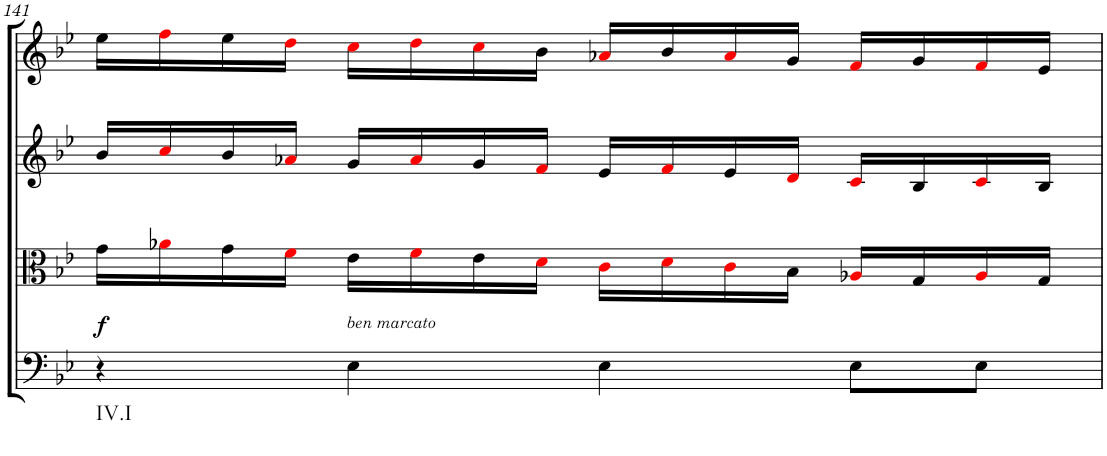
**kern	**dynam	**kern	**kern	**kern
*part4	*part4	*part3	*part2	*part1
*staff4	*staff4	*staff3	*staff2	*staff1
*I"Violoncello.	*	*I"Viola.	*I"Violino II.	*I"Violino I.
*I'Vc	*	*I'Vla	*I'Vln	*I'Vln
!!LO:PB:g=z
*clefF4	*	*clefC3	*clefG2	*clefG2
*k[b-e-]	*	*k[b-e-]	*k[b-e-]	*k[b-e-]
*B-:	*	*B-:	*B-:	*B-:
*M4/4	*	*M4/4	*M4/4	*M4/4
*met(c)	*	*met(c)	*met(c)	*met(c)
=141	=141	=141	=141	=141
!LO:TX:b:t=IV.I	!	!	!	!
!	!LO:DY:a	!	!	!
4r	f	16g\LL	16b-/LL	16ee-\LL
.	.	16a-Xi\	16cci/	16ffi\
.	.	16g\	16b-/	16ee-\
.	.	16fi\JJ	16a-Xi/JJ	16ddi\JJ
!LO:TX:a:i:t=ben marcato	!	!	!	!
4E-\	.	16e-\LL	16g/LL	16cci\LL
.	.	16fi\	16a-i/	16ddi\
.	.	16e-\	16g/	16cci\
.	.	16di\JJ	16fi/JJ	16b-\JJ
4E-\	.	16ci\LL	16e-/LL	16a-Xi/LL
.	.	16di\	16fi/	16b-/
.	.	16ci\	16e-/	16a-i/
.	.	16B-\JJ	16di/JJ	16g/JJ
8E-\L	.	16A-Xi/LL	16ci/LL	16fi/LL
.	.	16G/	16B-/	16g/
8E-\J	.	16A-i/	16ci/	16fi/
.	.	16G/JJ	16B-/JJ	16e-/JJ
=	=	=	=	=
*-	*-	*-	*-	*-
